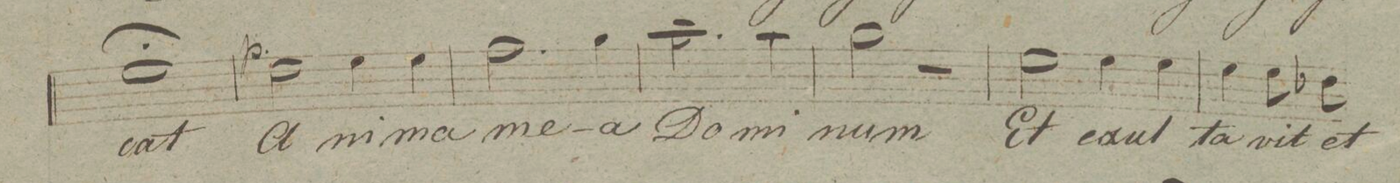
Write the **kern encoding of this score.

**kern	**text	**dynam
*I"Canto.	*	*
*clefC1	*	*
*k[]	*	*
*met(c|)	*	*
*M2/2	*	*
1cc\;	-cat	.
=7	=7	=7
2b\	A-	p
4cc\	-ni-	.
4cc\	-ma	.
=8	=8	=8
2.dd\	me-	.
4ee\	-a	.
=9	=9	=9
2.ff\	Do-	.
4ff\	-mi-	.
=10	=10	=10
2ee\	-num	.
2r	.	.
=11	=11	=11
2cc\	Et	.
4cc\	e-	.
4cc\	-xul-	.
=12	=12	=12
4cc\	-ta-	.
8cc\	-vit	.
8b-X\	et	.
*-	*-	*-
